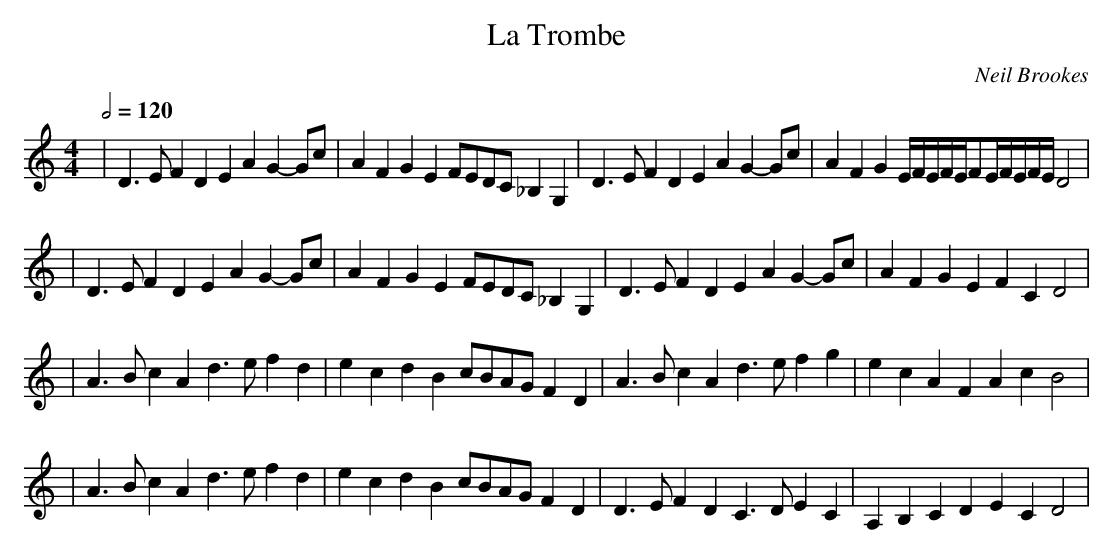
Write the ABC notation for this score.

X:1
T:La Trombe
C:Neil Brookes
M:4/4
L:1/4
Q:2/4=120
K:Ddor
|D>EFDEAG-G/2c/2|AFGEF/2E/2D/2C/2,_B,G,|D>EFDEAG-G/2c/2|AFGE/4F/4E/4F/4E/4F/E/4F/4E/4F/4E/4D2|
|D>EFDEAG-G/2c/2|AFGEF/2E/2D/2C/2,_B,G,|D>EFDEAG-G/2c/2|AFGEFCD2|
|A>BcAd>efd|ecdBc/2B/2A/2G/2FD|A>BcAd>efg|ecAFAcB2|
|A>BcAd>efd|ecdBc/2B/2A/2G/2FD|D>EFDC>DEC|A,B,CDECD2|
